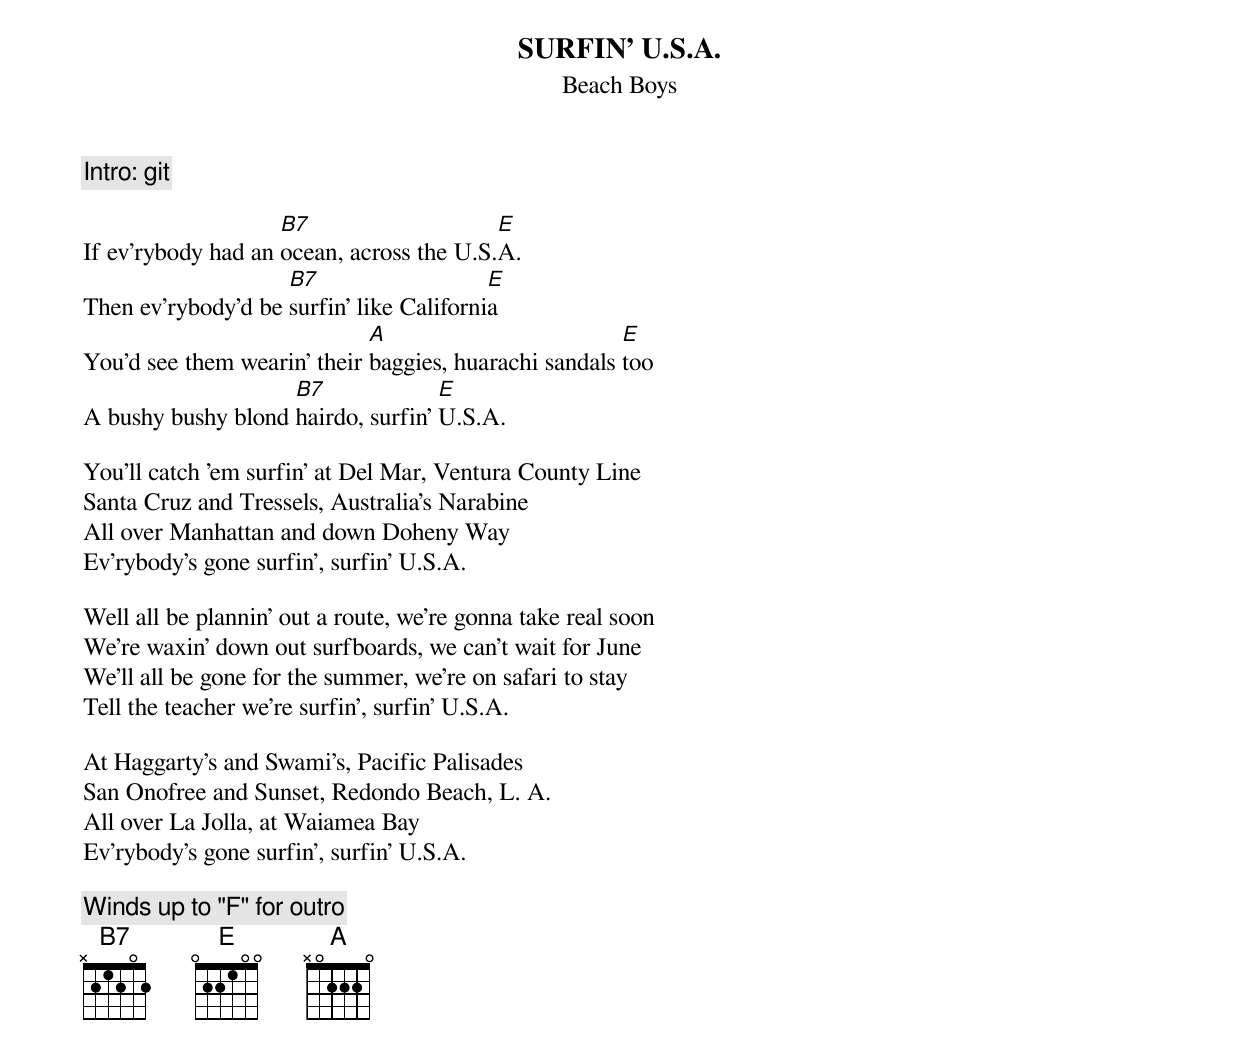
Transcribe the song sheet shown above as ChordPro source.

{t:SURFIN' U.S.A.}
{st:Beach Boys}

{c:Intro: git}

If ev'rybody had an [B7]ocean, across the U.S.[E]A.
Then ev'rybody'd be [B7]surfin' like Californi[E]a
You'd see them wearin' their [A]baggies, huarachi sandals [E]too
A bushy bushy blond [B7]hairdo, surfin' [E]U.S.A.

You'll catch 'em surfin' at Del Mar, Ventura County Line
Santa Cruz and Tressels, Australia's Narabine
All over Manhattan and down Doheny Way
Ev'rybody's gone surfin', surfin' U.S.A.

Well all be plannin' out a route, we're gonna take real soon
We're waxin' down out surfboards, we can't wait for June
We'll all be gone for the summer, we're on safari to stay
Tell the teacher we're surfin', surfin' U.S.A.

At Haggarty's and Swami's, Pacific Palisades
San Onofree and Sunset, Redondo Beach, L. A.
All over La Jolla, at Waiamea Bay
Ev'rybody's gone surfin', surfin' U.S.A.

{c:Winds up to "F" for outro}
